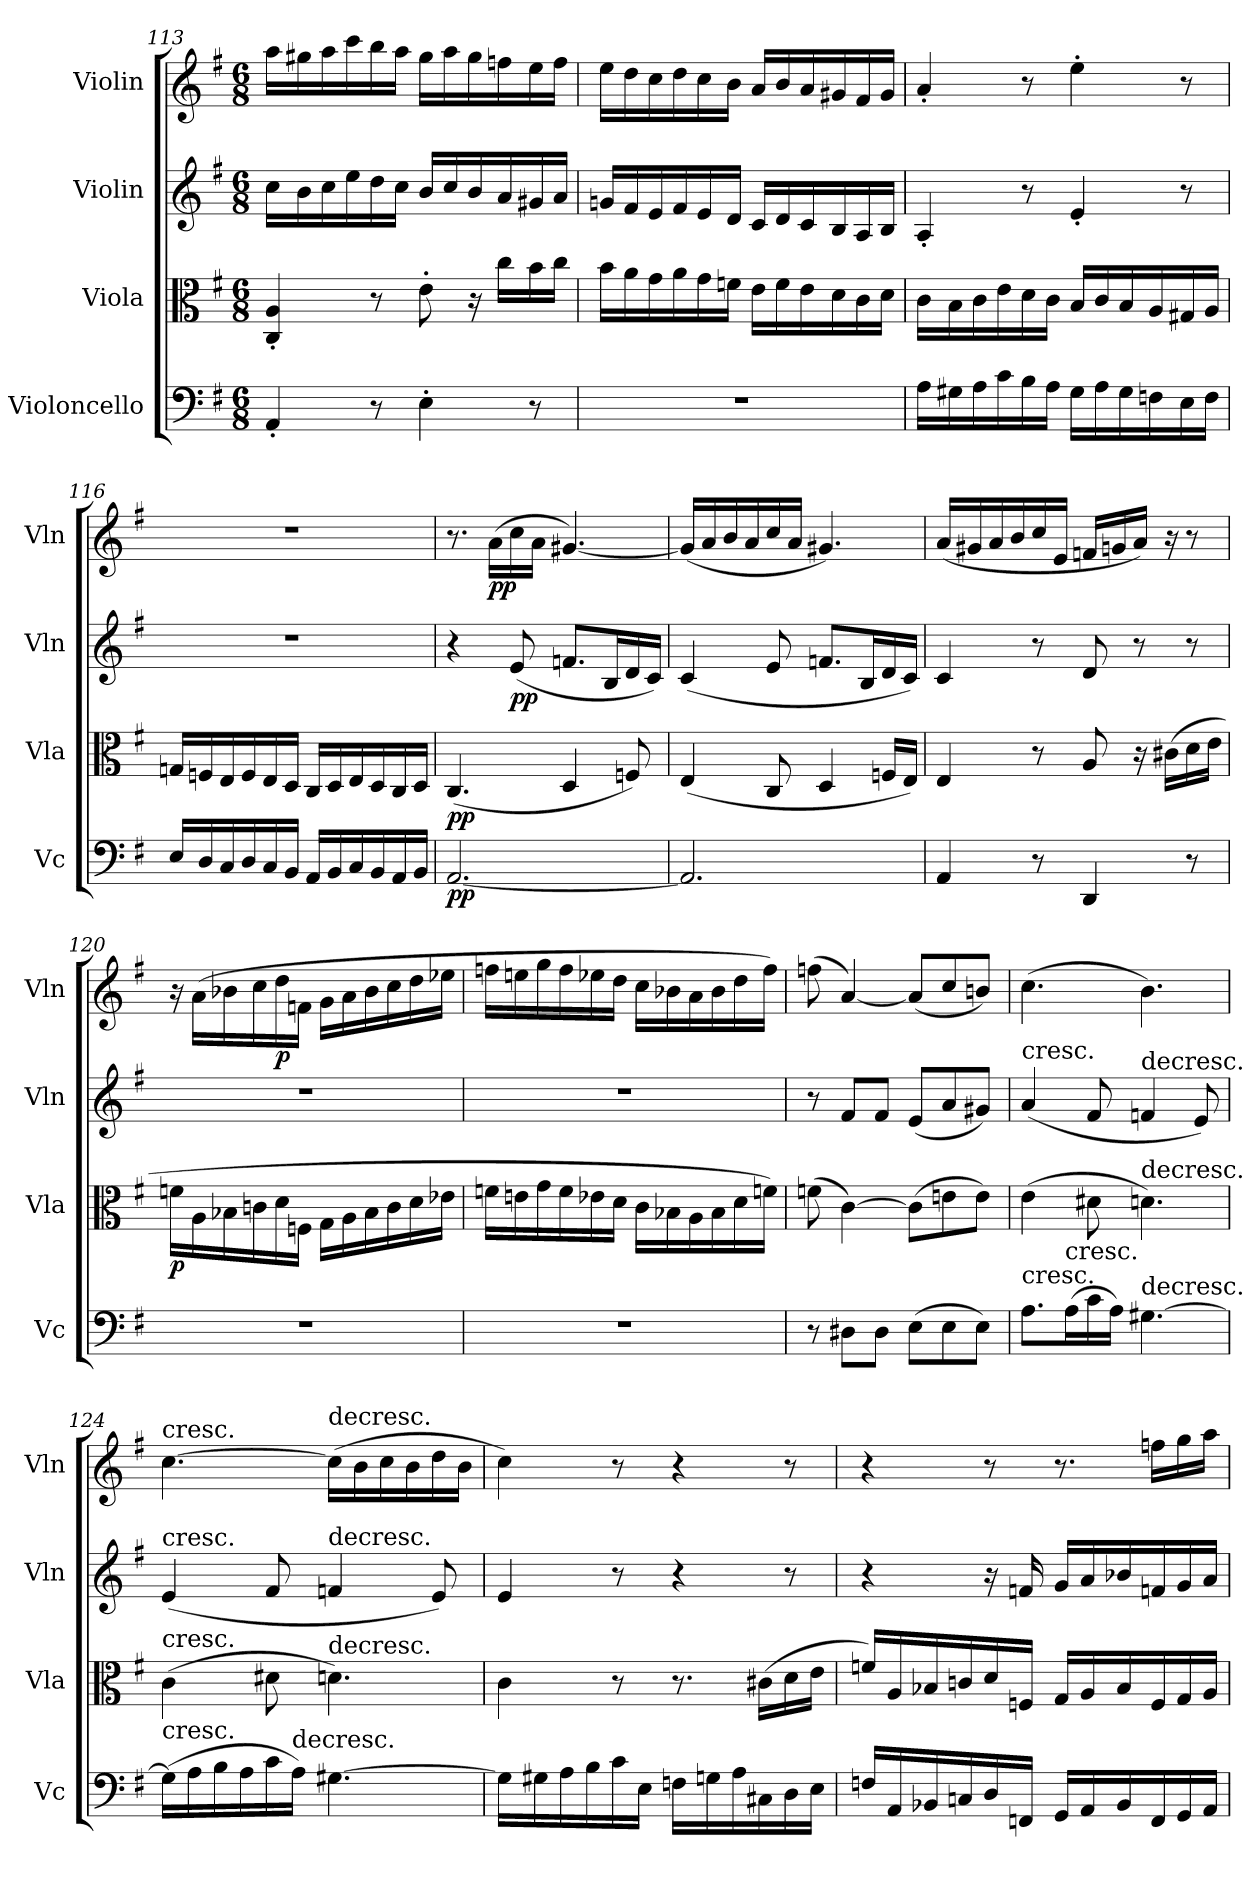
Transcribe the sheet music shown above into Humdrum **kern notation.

**kern	**dynam	**kern	**dynam	**kern	**dynam	**kern	**dynam
*part4	*part4	*part3	*part3	*part2	*part2	*part1	*part1
*staff4	*staff4	*staff3	*staff3	*staff2	*staff2	*staff1	*staff1
*I"Violoncello	*	*I"Viola	*	*I"Violin	*	*I"Violin	*
*I'Vc	*	*I'Vla	*	*I'Vln	*	*I'Vln	*
*clefF4	*	*clefC3	*	*clefG2	*	*clefG2	*
*k[f#]	*	*k[f#]	*	*k[f#]	*	*k[f#]	*
*e:	*	*e:	*	*e:	*	*e:	*
*M6/8	*	*M6/8	*	*M6/8	*	*M6/8	*
=113	=113	=113	=113	=113	=113	=113	=113
4AA'/	.	4C'/ 4A'/	.	16cc\LL	.	16aa\LL	.
.	.	.	.	16b\	.	16gg#X\	.
.	.	.	.	16cc\	.	16aa\	.
.	.	.	.	16ee\	.	16ccc\	.
8r	.	8r	.	16dd\	.	16bb\	.
.	.	.	.	16cc\JJ	.	16aa\JJ	.
4E'\	.	8e'\	.	16b/LL	.	16gg#\LL	.
.	.	.	.	16cc/	.	16aa\	.
.	.	16r	.	16b/	.	16gg#\	.
.	.	16cc\LL	.	16a/	.	16ffn\	.
8r	.	16b\	.	16g#X/	.	16ee\	.
.	.	16cc\JJ	.	16a/JJ	.	16ff\JJ	.
=114	=114	=114	=114	=114	=114	=114	=114
2.r	.	16b\LL	.	16gn/LL	.	16ee\LL	.
.	.	16a\	.	16f#/	.	16dd\	.
.	.	16g\	.	16e/	.	16cc\	.
.	.	16a\	.	16f#/	.	16dd\	.
.	.	16g\	.	16e/	.	16cc\	.
.	.	16fn\JJ	.	16d/JJ	.	16b\JJ	.
.	.	16e\LL	.	16c/LL	.	16a/LL	.
.	.	16f\	.	16d/	.	16b/	.
.	.	16e\	.	16c/	.	16a/	.
.	.	16d\	.	16B/	.	16g#X/	.
.	.	16c\	.	16A/	.	16f#/	.
.	.	16d\JJ	.	16B/JJ	.	16g#/JJ	.
=115	=115	=115	=115	=115	=115	=115	=115
16A\LL	.	16c\LL	.	4A'/	.	4a'/	.
16G#X\	.	16B\	.	.	.	.	.
16A\	.	16c\	.	.	.	.	.
16c\	.	16e\	.	.	.	.	.
16B\	.	16d\	.	8r	.	8r	.
16A\JJ	.	16c\JJ	.	.	.	.	.
16G#\LL	.	16B/LL	.	4e'/	.	4ee'\	.
16A\	.	16c/	.	.	.	.	.
16G#\	.	16B/	.	.	.	.	.
16Fn\	.	16A/	.	.	.	.	.
16E\	.	16G#X/	.	8r	.	8r	.
16F\JJ	.	16A/JJ	.	.	.	.	.
=116	=116	=116	=116	=116	=116	=116	=116
16E/LL	.	16Gn/LL	.	2.r	.	2.r	.
16D/	.	16Fn/	.	.	.	.	.
16C/	.	16E/	.	.	.	.	.
16D/	.	16F/	.	.	.	.	.
16C/	.	16E/	.	.	.	.	.
16BB/JJ	.	16D/JJ	.	.	.	.	.
16AA/LL	.	16C/LL	.	.	.	.	.
16BB/	.	16D/	.	.	.	.	.
16C/	.	16E/	.	.	.	.	.
16BB/	.	16D/	.	.	.	.	.
16AA/	.	16C/	.	.	.	.	.
16BB/JJ	.	16D/JJ	.	.	.	.	.
=117	=117	=117	=117	=117	=117	=117	=117
[2.AA/	pp	(4.C/	pp	4r	.	8.r	.
.	.	.	.	.	.	(16a\LL	pp
.	.	.	.	(8e/	pp	16cc\	.
.	.	.	.	.	.	16a\JJ	.
.	.	4D/	.	8.fn/L	.	[4.g#X/)	.
.	.	.	.	16B/L	.	.	.
.	.	8Fn/)	.	16d/	.	.	.
.	.	.	.	16c/JJ)	.	.	.
=118	=118	=118	=118	=118	=118	=118	=118
2.AA/]	.	(4E/	.	(4c/	.	(16g#/LL]	.
.	.	.	.	.	.	16a/	.
.	.	.	.	.	.	16b/	.
.	.	.	.	.	.	16a/	.
.	.	8C/	.	8e/	.	16cc/	.
.	.	.	.	.	.	16a/JJ	.
.	.	4D/	.	8.fn/L	.	4.g#X/)	.
.	.	.	.	16B/L	.	.	.
.	.	16Fn/LL	.	16d/	.	.	.
.	.	16E/JJ)	.	16c/JJ)	.	.	.
=119	=119	=119	=119	=119	=119	=119	=119
4AA/	.	4E/	.	4c/	.	(16a/LL	.
.	.	.	.	.	.	16g#X/	.
.	.	.	.	.	.	16a/	.
.	.	.	.	.	.	16b/	.
8r	.	8r	.	8r	.	16cc/	.
.	.	.	.	.	.	16e/JJ	.
4DD/	.	8A/	.	8d/	.	16fn/LL	.
.	.	.	.	.	.	16gn/	.
.	.	16r	.	8r	.	16a/JJ)	.
.	.	(16c#X\LL	.	.	.	16r	.
8r	.	16d\	.	8r	.	8r	.
.	.	16e\JJ	.	.	.	.	.
=120	=120	=120	=120	=120	=120	=120	=120
2.r	.	16fn\LL	p	2.r	.	16r	.
.	.	16A\	.	.	.	(16a\LL	.
.	.	16B-X\	.	.	.	16b-X\	.
.	.	16cn\	.	.	.	16cc\	.
.	.	16d\	.	.	.	16dd\	p
.	.	16Fn\JJ	.	.	.	16fn\JJ	.
.	.	16G\LL	.	.	.	16g\LL	.
.	.	16A\	.	.	.	16a\	.
.	.	16B-\	.	.	.	16b-\	.
.	.	16c\	.	.	.	16cc\	.
.	.	16d\	.	.	.	16dd\	.
.	.	16e-X\JJ	.	.	.	16ee-X\JJ	.
=121	=121	=121	=121	=121	=121	=121	=121
2.r	.	16fn\LL	.	2.r	.	16ffn\LL	.
.	.	16en\	.	.	.	16een\	.
.	.	16g\	.	.	.	16gg\	.
.	.	16f\	.	.	.	16ff\	.
.	.	16e-X\	.	.	.	16ee-X\	.
.	.	16d\JJ	.	.	.	16dd\JJ	.
.	.	16c\LL	.	.	.	16cc\LL	.
.	.	16B-X\	.	.	.	16b-X\	.
.	.	16A\	.	.	.	16a\	.
.	.	16B-\	.	.	.	16b-\	.
.	.	16d\	.	.	.	16dd\	.
.	.	16fn\JJ)	.	.	.	16ff\JJ)	.
=122	=122	=122	=122	=122	=122	=122	=122
8r	.	(8fn\	.	8r	.	(8ffn\	.
8D#X\L	.	[4c\)	.	8f#/L	.	[4a/)	.
8D#\J	.	.	.	8f#/J	.	.	.
(8E\L	.	(8c\L]	.	(8e/L	.	(8a/L]	.
8E\	.	8en\	.	8a/	.	8cc/	.
8E\J)	.	8e\J)	.	8g#X/J)	.	8bn/J)	.
=123	=123	=123	=123	=123	=123	=123	=123
!	!	!	!	!LO:TX:t=cresc.	!	!	!
!LO:TX:t=cresc.	!	!	!	!	!	!	!
8.A\L	.	(4e\	.	(4a/	.	(4.cc\	.
!LO:TX:t=cresc.	!	!	!	!	!	!	!
(16A\L	.	.	.	.	.	.	.
16c\	.	8d#X\	.	8f#/	.	.	.
16A\JJ)	.	.	.	.	.	.	.
!	!	!	!	!LO:TX:t=decresc.	!	!	!
!	!	!LO:TX:t=decresc.	!	!	!	!	!
!LO:TX:t=decresc.	!	!	!	!	!	!	!
[4.G#X\	.	4.dn\)	.	4fn/	.	4.b\)	.
.	.	.	.	8e/)	.	.	.
=124	=124	=124	=124	=124	=124	=124	=124
!	!	!	!	!	!	!LO:TX:t=cresc.	!
!	!	!	!	!LO:TX:t=cresc.	!	!	!
!	!	!LO:TX:t=cresc.	!	!	!	!	!
!LO:TX:t=cresc.	!	!	!	!	!	!	!
(16G#\LL]	.	(4c\	.	(4e/	.	[4.cc\	.
16A\	.	.	.	.	.	.	.
16B\	.	.	.	.	.	.	.
16A\	.	.	.	.	.	.	.
16c\	.	8d#X\	.	8f#/	.	.	.
!LO:TX:t=decresc.	!	!	!	!	!	!	!
16A\JJ)	.	.	.	.	.	.	.
!	!	!	!	!	!	!LO:TX:t=decresc.	!
!	!	!	!	!LO:TX:t=decresc.	!	!	!
!	!	!LO:TX:t=decresc.	!	!	!	!	!
[4.G#X\	.	4.dn\)	.	4fn/	.	(16cc\LL]	.
.	.	.	.	.	.	16b\	.
.	.	.	.	.	.	16cc\	.
.	.	.	.	.	.	16b\	.
.	.	.	.	8e/)	.	16dd\	.
.	.	.	.	.	.	16b\JJ	.
=125	=125	=125	=125	=125	=125	=125	=125
16G#\LL]	.	4c\	.	4e/	.	4cc\)	.
16G#X\	.	.	.	.	.	.	.
16A\	.	.	.	.	.	.	.
16B\	.	.	.	.	.	.	.
16c\	.	8r	.	8r	.	8r	.
16E\JJ	.	.	.	.	.	.	.
16Fn\LL	.	8.r	.	4r	.	4r	.
16Gn\	.	.	.	.	.	.	.
16A\	.	.	.	.	.	.	.
16C#X\	.	(16c#X\LL	.	.	.	.	.
16D\	.	16d\	.	8r	.	8r	.
16E\JJ	.	16e\JJ	.	.	.	.	.
=126	=126	=126	=126	=126	=126	=126	=126
16Fn/LL	.	16fn/LL)	.	4r	.	4r	.
16AA/	.	16A/	.	.	.	.	.
16BB-X/	.	16B-X/	.	.	.	.	.
16Cn/	.	16cn/	.	.	.	.	.
16D/	.	16d/	.	16r	.	8r	.
16FFn/JJ	.	16Fn/JJ	.	16fn/	.	.	.
16GG/LL	.	16G/LL	.	16g/LL	.	8.r	.
16AA/	.	16A/	.	16a/	.	.	.
16BB-/	.	16B-/	.	16b-X/	.	.	.
16FF/	.	16F/	.	16fn/	.	16ffn\LL	.
16GG/	.	16G/	.	16g/	.	16gg\	.
16AA/JJ	.	16A/JJ	.	16a/JJ	.	16aa\JJ	.
=	=	=	=	=	=	=	=
*-	*-	*-	*-	*-	*-	*-	*-
